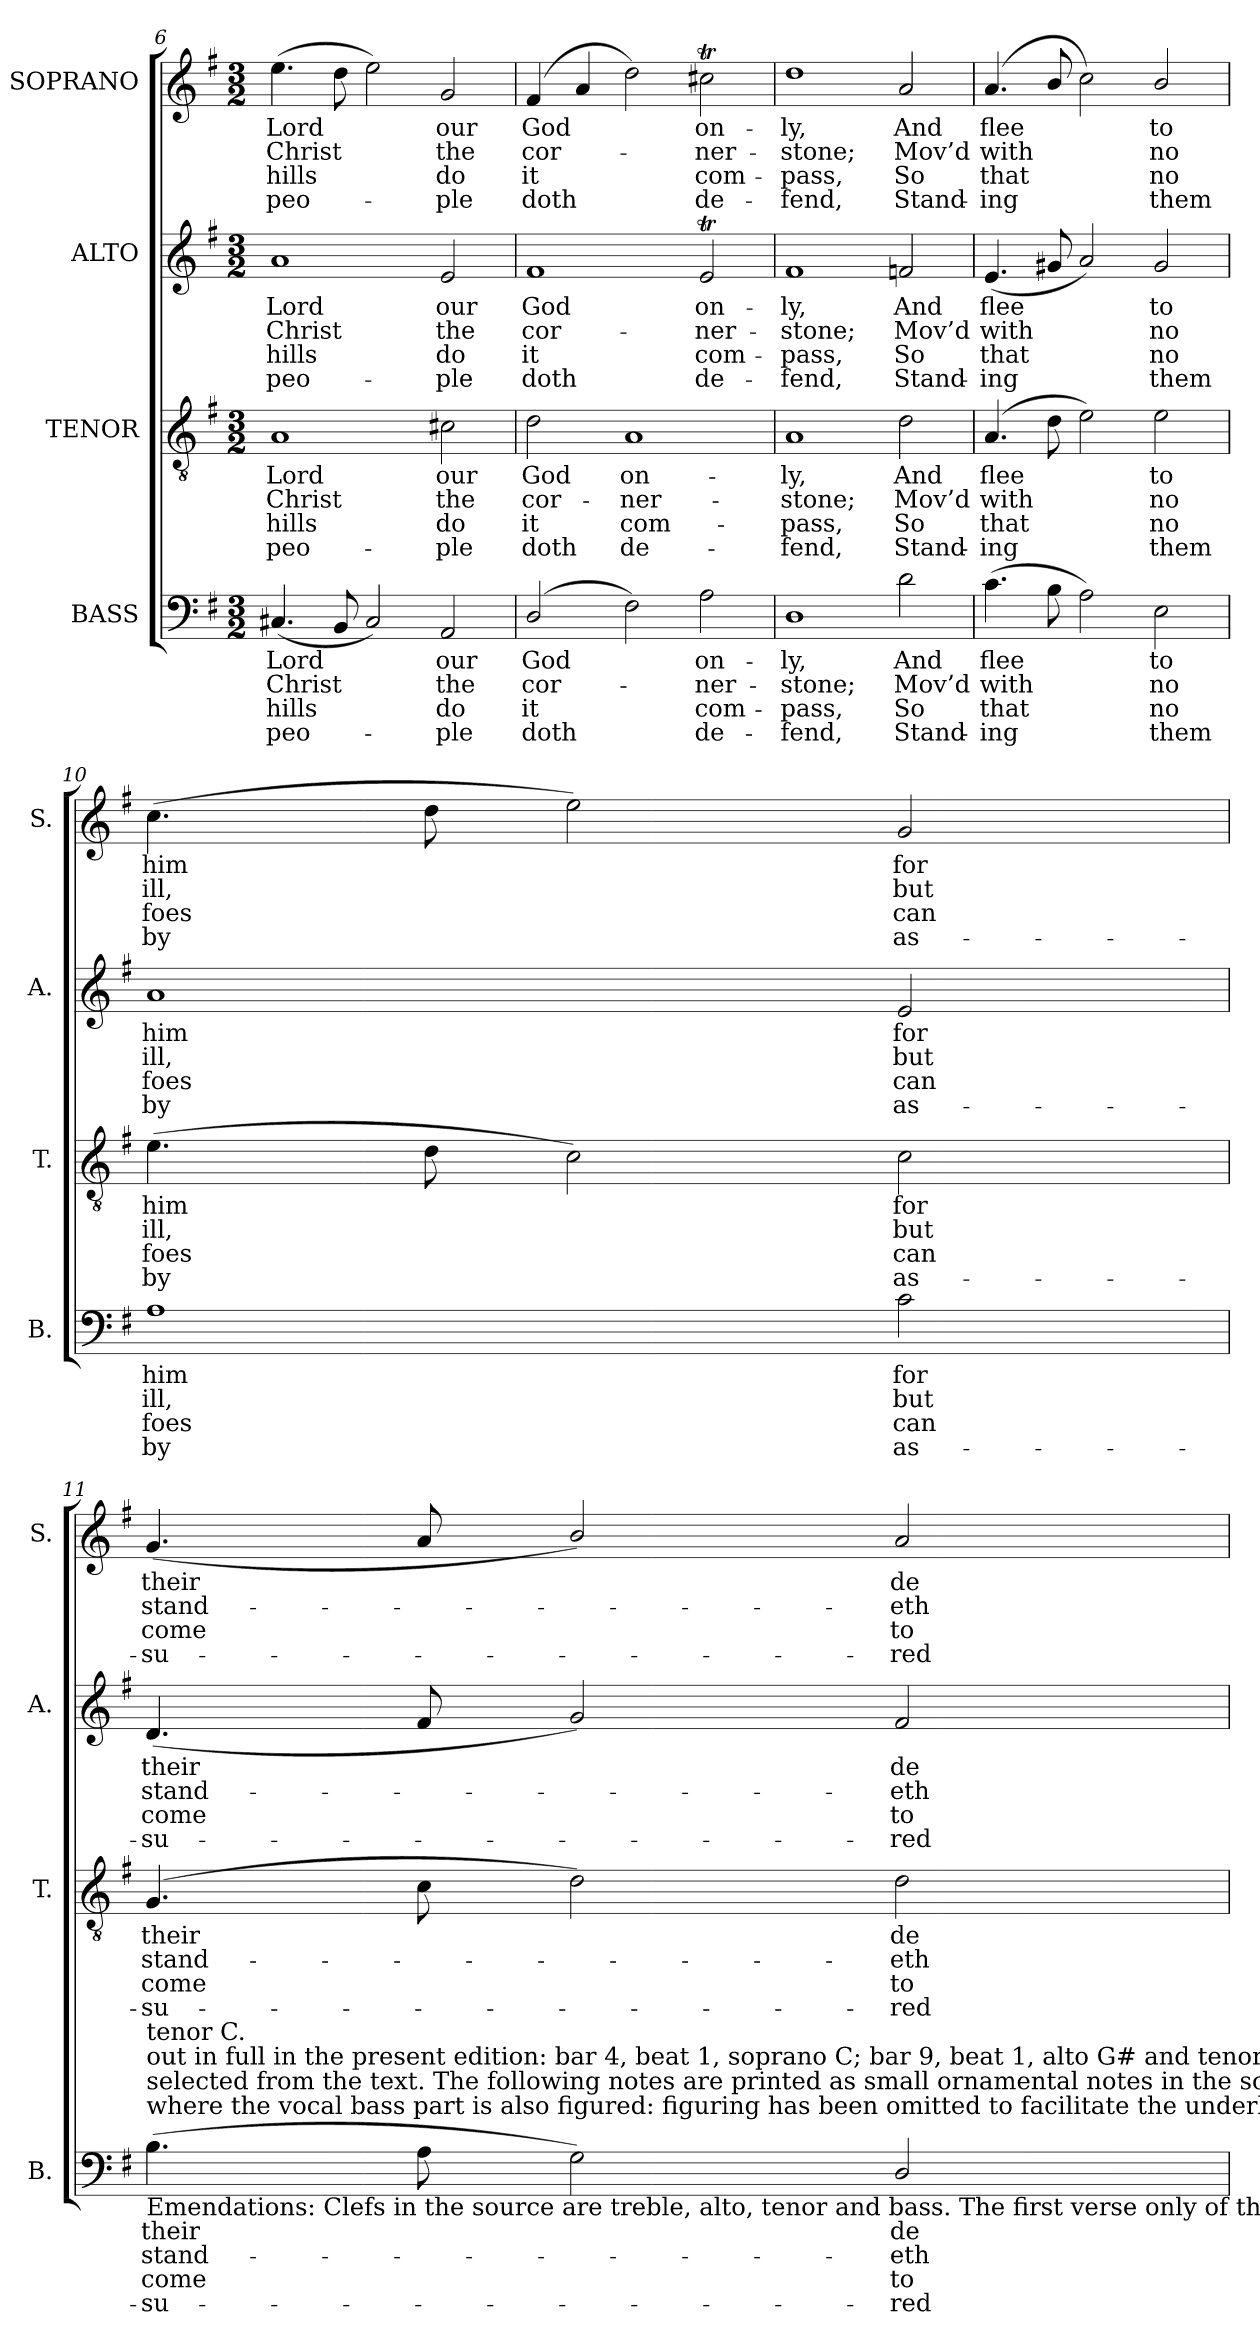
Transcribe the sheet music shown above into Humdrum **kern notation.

**kern	**text	**text	**text	**text	**kern	**text	**text	**text	**text	**kern	**text	**text	**text	**text	**kern	**text	**text	**text	**text
*part4	*part4	*part4	*part4	*part4	*part3	*part3	*part3	*part3	*part3	*part2	*part2	*part2	*part2	*part2	*part1	*part1	*part1	*part1	*part1
*staff4	*staff4	*staff4	*staff4	*staff4	*staff3	*staff3	*staff3	*staff3	*staff3	*staff2	*staff2	*staff2	*staff2	*staff2	*staff1	*staff1	*staff1	*staff1	*staff1
*I"BASS	*	*	*	*	*I"TENOR	*	*	*	*	*I"ALTO	*	*	*	*	*I"SOPRANO	*	*	*	*
*I'B.	*	*	*	*	*I'T.	*	*	*	*	*I'A.	*	*	*	*	*I'S.	*	*	*	*
!!LO:LB:g=z
*clefF4	*	*	*	*	*clefGv2	*	*	*	*	*clefG2	*	*	*	*	*clefG2	*	*	*	*
*	*	*	*	*	*ITrd7c12	*	*	*	*	*	*	*	*	*	*	*	*	*	*
*k[f#]	*	*	*	*	*k[f#]	*	*	*	*	*k[f#]	*	*	*	*	*k[f#]	*	*	*	*
*G:	*	*	*	*	*G:	*	*	*	*	*G:	*	*	*	*	*G:	*	*	*	*
*M3/2	*	*	*	*	*M3/2	*	*	*	*	*M3/2	*	*	*	*	*M3/2	*	*	*	*
=6	=6	=6	=6	=6	=6	=6	=6	=6	=6	=6	=6	=6	=6	=6	=6	=6	=6	=6	=6
!	!LO:LY:b:color=#000000	!LO:LY:b:color=#000000	!LO:LY:b:color=#000000	!LO:LY:b:color=#000000	!	!	!	!	!	!	!	!	!	!	!	!	!	!	!
!	!	!	!	!	!	!LO:LY:b:color=#000000	!LO:LY:b:color=#000000	!LO:LY:b:color=#000000	!LO:LY:b:color=#000000	!	!	!	!	!	!	!	!	!	!
!	!	!	!	!	!	!	!	!	!	!	!LO:LY:b:color=#000000	!LO:LY:b:color=#000000	!LO:LY:b:color=#000000	!LO:LY:b:color=#000000	!	!	!	!	!
!	!	!	!	!	!	!	!	!	!	!	!	!	!	!	!	!LO:LY:b:color=#000000	!LO:LY:b:color=#000000	!LO:LY:b:color=#000000	!LO:LY:b:color=#000000
(4.C#Xi/	Lord	Christ	hills	peo-	1AAi	Lord	Christ	hills	peo-	1ai	Lord	Christ	hills	peo-	(4.eei\	Lord	Christ	hills	peo-
8BBi/	.	.	.	.	.	.	.	.	.	.	.	.	.	.	8ddi\	.	.	.	.
2C#i/)	.	.	.	.	.	.	.	.	.	.	.	.	.	.	2eei\)	.	.	.	.
!	!LO:LY:b:color=#000000	!LO:LY:b:color=#000000	!LO:LY:b:color=#000000	!LO:LY:b:color=#000000	!	!	!	!	!	!	!	!	!	!	!	!	!	!	!
!	!	!	!	!	!	!LO:LY:b:color=#000000	!LO:LY:b:color=#000000	!LO:LY:b:color=#000000	!LO:LY:b:color=#000000	!	!	!	!	!	!	!	!	!	!
!	!	!	!	!	!	!	!	!	!	!	!LO:LY:b:color=#000000	!LO:LY:b:color=#000000	!LO:LY:b:color=#000000	!LO:LY:b:color=#000000	!	!	!	!	!
!	!	!	!	!	!	!	!	!	!	!	!	!	!	!	!	!LO:LY:b:color=#000000	!LO:LY:b:color=#000000	!LO:LY:b:color=#000000	!LO:LY:b:color=#000000
2AAi/	our	the	-do	ple	2C#Xi\	our	the	-do	ple	2ei/	our	the	-do	ple	2gi/	our	the	-do	ple
=7	=7	=7	=7	=7	=7	=7	=7	=7	=7	=7	=7	=7	=7	=7	=7	=7	=7	=7	=7
!	!LO:LY:b:color=#000000	!LO:LY:b:color=#000000	!LO:LY:b:color=#000000	!LO:LY:b:color=#000000	!	!	!	!	!	!	!	!	!	!	!	!	!	!	!
!	!	!	!	!	!	!LO:LY:b:color=#000000	!LO:LY:b:color=#000000	!LO:LY:b:color=#000000	!LO:LY:b:color=#000000	!	!	!	!	!	!	!	!	!	!
!	!	!	!	!	!	!	!	!	!	!	!LO:LY:b:color=#000000	!LO:LY:b:color=#000000	!LO:LY:b:color=#000000	!LO:LY:b:color=#000000	!	!	!	!	!
!	!	!	!	!	!	!	!	!	!	!	!	!	!	!	!	!LO:LY:b:color=#000000	!LO:LY:b:color=#000000	!LO:LY:b:color=#000000	!LO:LY:b:color=#000000
(2Di/	God	cor-	it	doth	2Di\	God	cor-	it	doth	1f#i	God	cor-	it	doth	(4f#i/	God	cor-	it	doth
.	.	.	.	.	.	.	.	.	.	.	.	.	.	.	4ai/	.	.	.	.
!	!	!	!	!	!	!LO:LY:b:color=#000000	!LO:LY:b:color=#000000	!LO:LY:b:color=#000000	!LO:LY:b:color=#000000	!	!	!	!	!	!	!	!	!	!
2F#i\)	.	.	.	.	1AAi	on-	-ner-	com-	-de-	.	.	.	.	.	2ddi\)	.	.	.	.
!	!LO:LY:b:color=#000000	!LO:LY:b:color=#000000	!LO:LY:b:color=#000000	!LO:LY:b:color=#000000	!	!	!	!	!	!	!	!	!	!	!	!	!	!	!
!	!	!	!	!	!	!	!	!	!	!	!LO:LY:b:color=#000000	!LO:LY:b:color=#000000	!LO:LY:b:color=#000000	!LO:LY:b:color=#000000	!	!	!	!	!
!	!	!	!	!	!	!	!	!	!	!	!	!	!	!	!	!LO:LY:b:color=#000000	!LO:LY:b:color=#000000	!LO:LY:b:color=#000000	!LO:LY:b:color=#000000
2Ai\	on-	-ner-	com-	-de-	.	.	.	.	.	2eTi/	on-	-ner-	com-	-de-	2cc#Xti\	on-	-ner-	com-	-de-
=8	=8	=8	=8	=8	=8	=8	=8	=8	=8	=8	=8	=8	=8	=8	=8	=8	=8	=8	=8
!	!LO:LY:b:color=#000000	!LO:LY:b:color=#000000	!LO:LY:b:color=#000000	!LO:LY:b:color=#000000	!	!	!	!	!	!	!	!	!	!	!	!	!	!	!
!	!	!	!	!	!	!LO:LY:b:color=#000000	!LO:LY:b:color=#000000	!LO:LY:b:color=#000000	!LO:LY:b:color=#000000	!	!	!	!	!	!	!	!	!	!
!	!	!	!	!	!	!	!	!	!	!	!LO:LY:b:color=#000000	!LO:LY:b:color=#000000	!LO:LY:b:color=#000000	!LO:LY:b:color=#000000	!	!	!	!	!
!	!	!	!	!	!	!	!	!	!	!	!	!	!	!	!	!LO:LY:b:color=#000000	!LO:LY:b:color=#000000	!LO:LY:b:color=#000000	!LO:LY:b:color=#000000
1Di	-ly,	-stone;	-pass,	fend,	1AAi	-ly,	-stone;	-pass,	fend,	1f#i	-ly,	-stone;	-pass,	fend,	1ddi	-ly,	-stone;	-pass,	fend,
!	!LO:LY:b:color=#000000	!LO:LY:b:color=#000000	!LO:LY:b:color=#000000	!LO:LY:b:color=#000000	!	!	!	!	!	!	!	!	!	!	!	!	!	!	!
!	!	!	!	!	!	!LO:LY:b:color=#000000	!LO:LY:b:color=#000000	!LO:LY:b:color=#000000	!LO:LY:b:color=#000000	!	!	!	!	!	!	!	!	!	!
!	!	!	!	!	!	!	!	!	!	!	!LO:LY:b:color=#000000	!LO:LY:b:color=#000000	!LO:LY:b:color=#000000	!LO:LY:b:color=#000000	!	!	!	!	!
!	!	!	!	!	!	!	!	!	!	!	!	!	!	!	!	!LO:LY:b:color=#000000	!LO:LY:b:color=#000000	!LO:LY:b:color=#000000	!LO:LY:b:color=#000000
2di\	And	Mov’d	So	Stand-	2Di\	And	Mov’d	So	Stand-	2fni/	And	Mov’d	So	Stand-	2ai/	And	Mov’d	So	Stand-
=9	=9	=9	=9	=9	=9	=9	=9	=9	=9	=9	=9	=9	=9	=9	=9	=9	=9	=9	=9
!	!LO:LY:b:color=#000000	!LO:LY:b:color=#000000	!LO:LY:b:color=#000000	!LO:LY:b:color=#000000	!	!	!	!	!	!	!	!	!	!	!	!	!	!	!
!	!	!	!	!	!	!LO:LY:b:color=#000000	!LO:LY:b:color=#000000	!LO:LY:b:color=#000000	!LO:LY:b:color=#000000	!	!	!	!	!	!	!	!	!	!
!	!	!	!	!	!	!	!	!	!	!	!LO:LY:b:color=#000000	!LO:LY:b:color=#000000	!LO:LY:b:color=#000000	!LO:LY:b:color=#000000	!	!	!	!	!
!	!	!	!	!	!	!	!	!	!	!	!	!	!	!	!	!LO:LY:b:color=#000000	!LO:LY:b:color=#000000	!LO:LY:b:color=#000000	!LO:LY:b:color=#000000
(4.ci\	flee	with	-that	ing	(4.AAi/	flee	with	-that	ing	(4.ei/	flee	with	-that	ing	(4.ai/	flee	with	-that	ing
8Bi\	.	.	.	.	8Di\	.	.	.	.	8g#Xi/	.	.	.	.	8bi/	.	.	.	.
2Ai\)	.	.	.	.	2Ei\)	.	.	.	.	2ai/)	.	.	.	.	2cci\)	.	.	.	.
!	!LO:LY:b:color=#000000	!LO:LY:b:color=#000000	!LO:LY:b:color=#000000	!LO:LY:b:color=#000000	!	!	!	!	!	!	!	!	!	!	!	!	!	!	!
!	!	!	!	!	!	!LO:LY:b:color=#000000	!LO:LY:b:color=#000000	!LO:LY:b:color=#000000	!LO:LY:b:color=#000000	!	!	!	!	!	!	!	!	!	!
!	!	!	!	!	!	!	!	!	!	!	!LO:LY:b:color=#000000	!LO:LY:b:color=#000000	!LO:LY:b:color=#000000	!LO:LY:b:color=#000000	!	!	!	!	!
!	!	!	!	!	!	!	!	!	!	!	!	!	!	!	!	!LO:LY:b:color=#000000	!LO:LY:b:color=#000000	!LO:LY:b:color=#000000	!LO:LY:b:color=#000000
2Ei\	to	no	no	them	2Ei\	to	no	no	them	2g#i/	to	no	no	them	2bi/	to	no	no	them
=10	=10	=10	=10	=10	=10	=10	=10	=10	=10	=10	=10	=10	=10	=10	=10	=10	=10	=10	=10
!	!LO:LY:b:color=#000000	!LO:LY:b:color=#000000	!LO:LY:b:color=#000000	!LO:LY:b:color=#000000	!	!	!	!	!	!	!	!	!	!	!	!	!	!	!
!	!	!	!	!	!	!LO:LY:b:color=#000000	!LO:LY:b:color=#000000	!LO:LY:b:color=#000000	!LO:LY:b:color=#000000	!	!	!	!	!	!	!	!	!	!
!	!	!	!	!	!	!	!	!	!	!	!LO:LY:b:color=#000000	!LO:LY:b:color=#000000	!LO:LY:b:color=#000000	!LO:LY:b:color=#000000	!	!	!	!	!
!	!	!	!	!	!	!	!	!	!	!	!	!	!	!	!	!LO:LY:b:color=#000000	!LO:LY:b:color=#000000	!LO:LY:b:color=#000000	!LO:LY:b:color=#000000
1Ai	him	ill,	foes	by	(4.Ei\	him	ill,	foes	by	1ai	him	ill,	foes	by	(4.cci\	him	ill,	foes	by
.	.	.	.	.	8Di\	.	.	.	.	.	.	.	.	.	8ddi\	.	.	.	.
.	.	.	.	.	2Ci\)	.	.	.	.	.	.	.	.	.	2eei\)	.	.	.	.
!	!LO:LY:b:color=#000000	!LO:LY:b:color=#000000	!LO:LY:b:color=#000000	!LO:LY:b:color=#000000	!	!	!	!	!	!	!	!	!	!	!	!	!	!	!
!	!	!	!	!	!	!LO:LY:b:color=#000000	!LO:LY:b:color=#000000	!LO:LY:b:color=#000000	!LO:LY:b:color=#000000	!	!	!	!	!	!	!	!	!	!
!	!	!	!	!	!	!	!	!	!	!	!LO:LY:b:color=#000000	!LO:LY:b:color=#000000	!LO:LY:b:color=#000000	!LO:LY:b:color=#000000	!	!	!	!	!
!	!	!	!	!	!	!	!	!	!	!	!	!	!	!	!	!LO:LY:b:color=#000000	!LO:LY:b:color=#000000	!LO:LY:b:color=#000000	!LO:LY:b:color=#000000
2ci\	for	but	can	as-	2Ci\	for	but	can	as-	2ei/	for	but	can	as-	2gi/	for	but	can	as-
!!LO:PB:g=z
=11	=11	=11	=11	=11	=11	=11	=11	=11	=11	=11	=11	=11	=11	=11	=11	=11	=11	=11	=11
!	!LO:LY:b:color=#000000	!LO:LY:b:color=#000000	!LO:LY:b:color=#000000	!LO:LY:b:color=#000000	!	!	!	!	!	!	!	!	!	!	!	!	!	!	!
!	!	!	!	!	!	!LO:LY:b:color=#000000	!LO:LY:b:color=#000000	!LO:LY:b:color=#000000	!LO:LY:b:color=#000000	!	!	!	!	!	!	!	!	!	!
!	!	!	!	!	!	!	!	!	!	!	!LO:LY:b:color=#000000	!LO:LY:b:color=#000000	!LO:LY:b:color=#000000	!LO:LY:b:color=#000000	!	!	!	!	!
!LO:TX:b:t=Emendations&colon; Clefs in the source are treble, alto, tenor and bass. The first verse only of the text is given in the source,	!	!	!	!	!	!	!	!	!	!	!	!	!	!	!	!	!	!	!
!LO:TX:t=where the vocal bass part is also figured&colon; figuring has been omitted to facilitate the underlaying of three other verses	!	!	!	!	!	!	!	!	!	!	!	!	!	!	!	!	!	!	!
!LO:TX:t=selected from the text. The following notes are printed as small ornamental notes in the source, and have been written	!	!	!	!	!	!	!	!	!	!	!	!	!	!	!	!	!	!	!
!LO:TX:t=out in full in the present edition&colon; bar 4, beat 1, soprano C; bar 9, beat 1, alto G# and tenor D; bar 11, beat 1, alto F# and	!	!	!	!	!	!	!	!	!	!	!	!	!	!	!	!	!	!	!
!LO:TX:t=tenor C.	!	!	!	!	!	!	!	!	!	!	!	!	!	!	!	!	!	!	!
!	!	!	!	!	!	!	!	!	!	!	!	!	!	!	!	!LO:LY:b:color=#000000	!LO:LY:b:color=#000000	!LO:LY:b:color=#000000	!LO:LY:b:color=#000000
(4.Bi\	their	stand-	-come	su-	(4.GGi/	their	stand-	-come	su-	(4.di/	their	stand-	-come	su-	(4.gi/	their	stand-	-come	su-
8Ai\	.	.	.	.	8Ci\	.	.	.	.	8f#i/	.	.	.	.	8ai/	.	.	.	.
2Gi\)	.	.	.	.	2Di\)	.	.	.	.	2gi/)	.	.	.	.	2bi/)	.	.	.	.
!	!LO:LY:b:color=#000000	!LO:LY:b:color=#000000	!LO:LY:b:color=#000000	!LO:LY:b:color=#000000	!	!	!	!	!	!	!	!	!	!	!	!	!	!	!
!	!	!	!	!	!	!LO:LY:b:color=#000000	!LO:LY:b:color=#000000	!LO:LY:b:color=#000000	!LO:LY:b:color=#000000	!	!	!	!	!	!	!	!	!	!
!	!	!	!	!	!	!	!	!	!	!	!LO:LY:b:color=#000000	!LO:LY:b:color=#000000	!LO:LY:b:color=#000000	!LO:LY:b:color=#000000	!	!	!	!	!
!	!	!	!	!	!	!	!	!	!	!	!	!	!	!	!	!LO:LY:b:color=#000000	!LO:LY:b:color=#000000	!LO:LY:b:color=#000000	!LO:LY:b:color=#000000
2Di/	de-	-eth	-to	red-	2Di\	de-	-eth	-to	red-	2f#i/	de-	-eth	-to	red-	2ai/	de-	-eth	-to	red-
=	=	=	=	=	=	=	=	=	=	=	=	=	=	=	=	=	=	=	=
*-	*-	*-	*-	*-	*-	*-	*-	*-	*-	*-	*-	*-	*-	*-	*-	*-	*-	*-	*-
